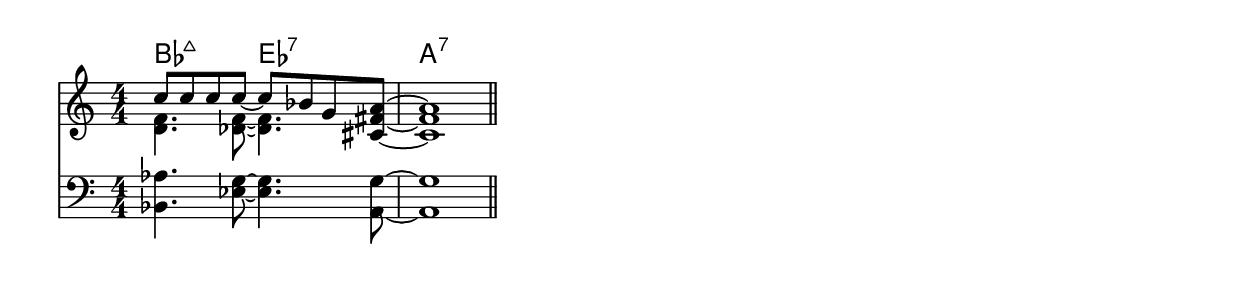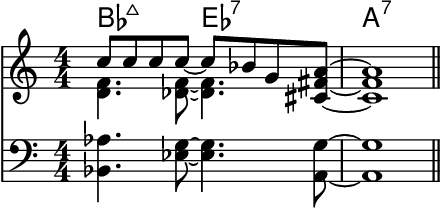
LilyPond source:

\version "2.24.4"
\language "english"
#(ly:set-option 'crop #t)
\include "include/alt.ly"
\score {
  \midi {
    \tempo 4=120
  }
  \layout {
    \context {
      \Score
      \omit BarNumber
    }
    indent = 0\mm
  }
  {
    <<
    \chords {
      \set chordChanges = ##t % only show chords when they change
      \set noChordSymbol = ""
      \set minorChordModifier = \markup { "-" }
      \set midiMaximumVolume = #0 % prevent named chords sounding
      bf2:maj7 ef:7 | a1:7
    }
    \new Staff {
      \key c \major
      \numericTimeSignature
      \time 4/4
      \clef treble {
        \relative {
          \skip \f % spacer to set voice volume
          <<
           { \stemUp c''8 c c c~ c bf g }
           \new Voice { \voiceTwo <d f>4. <df~ f~>8 <df f>4. }
          >> <cs~ fs~ a~>8 |
          <cs fs a>1
          \bar "||"
        }
      }
    }
    \new Staff {
      \clef bass {
        \relative {
          \skip \f % spacer to set voice volume
          % BASS CLEF HERE
          <bf, af'>4. <ef~ g~>8 <ef g>4. <a,~ g'~>8 | <a g'>1
          \bar "||"
        }
      }
    }
    >>
  }
}
